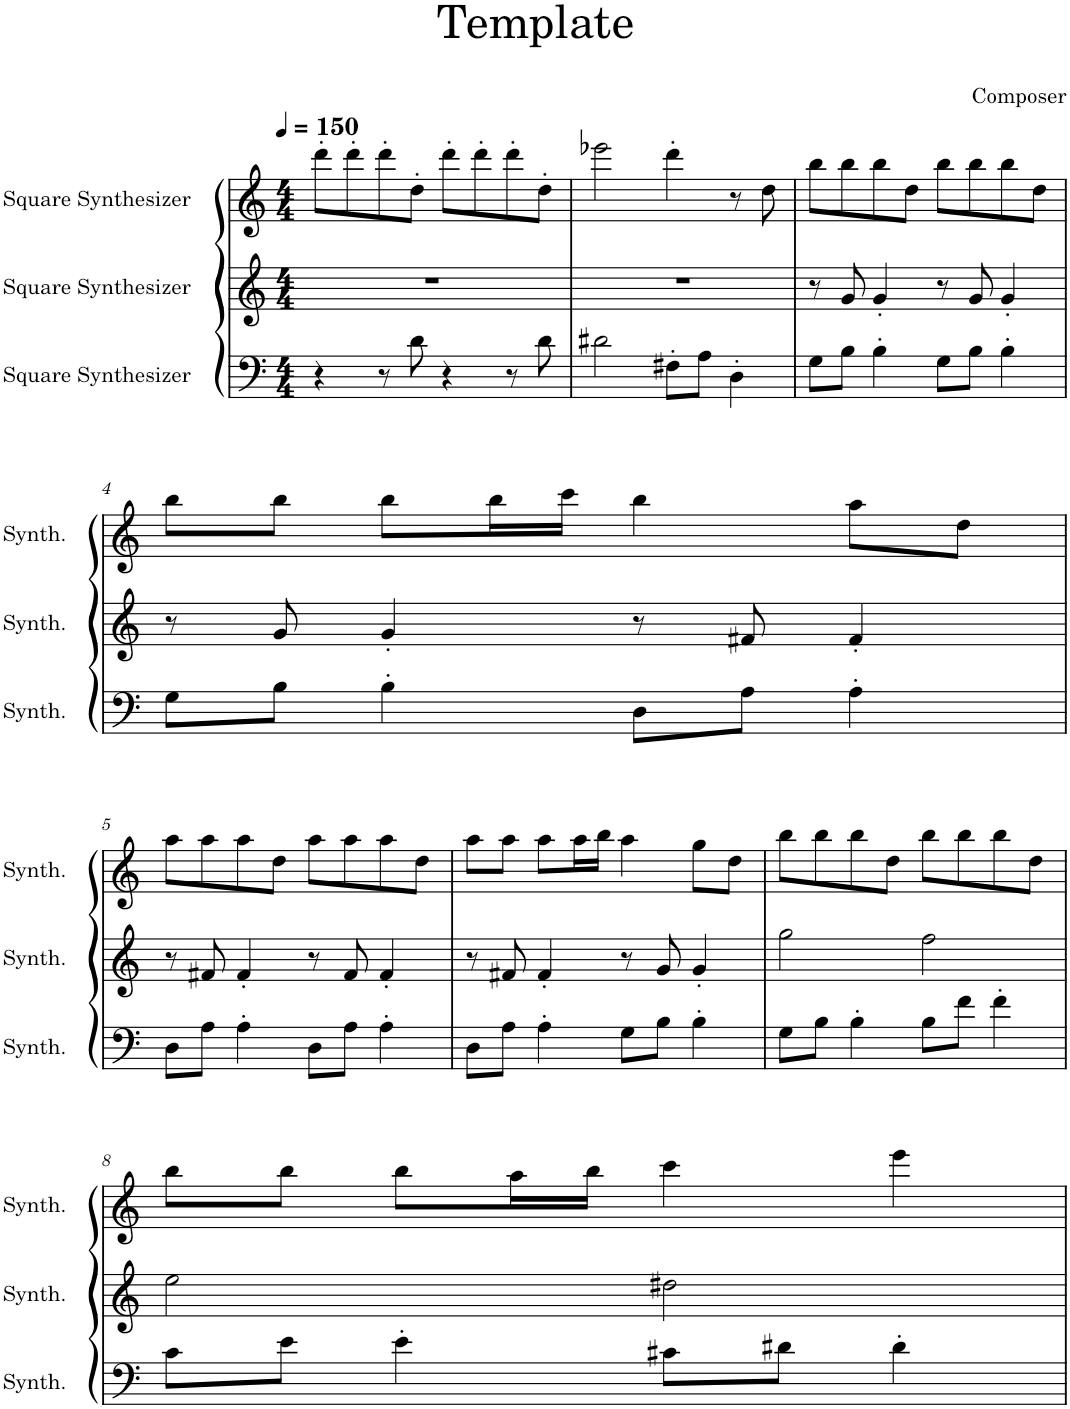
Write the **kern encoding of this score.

**kern	**kern	**kern
*part3	*part2	*part1
*staff3	*staff2	*staff1
*I"Square Synthesizer	*I"Square Synthesizer	*I"Square Synthesizer
*I'Synth.	*I'Synth.	*I'Synth.
*clefF4	*clefG2	*clefG2
*k[]	*k[]	*k[]
*M4/4	*M4/4	*M4/4
*MM150	*MM150	*MM150
=1	=1	=1
4r	1r	8ddd'\L
.	.	8ddd'\
8r	.	8ddd'\
8d\	.	8dd'\J
4r	.	8ddd'\L
.	.	8ddd'\
8r	.	8ddd'\
8d\	.	8dd'\J
=2	=2	=2
2d#X\	1r	2eee-X\
8F#X'\L	.	4ddd'\
8A\J	.	.
4D'\	.	8r
.	.	8dd\
=3	=3	=3
8G\L	8r	8bb\L
8B\J	8g/	8bb\
4B'\	4g'/	8bb\
.	.	8dd\J
8G\L	8r	8bb\L
8B\J	8g/	8bb\
4B'\	4g'/	8bb\
.	.	8dd\J
!!LO:LB:g=z
=4	=4	=4
8G\L	8r	8bb\L
8B\J	8g/	8bb\J
4B'\	4g'/	8bb\L
.	.	16bb\L
.	.	16ccc\JJ
8D\L	8r	4bb\
8A\J	8f#X/	.
4A'\	4f#'/	8aa\L
.	.	8dd\J
!!LO:LB:g=z
=5	=5	=5
8D\L	8r	8aa\L
8A\J	8f#X/	8aa\
4A'\	4f#'/	8aa\
.	.	8dd\J
8D\L	8r	8aa\L
8A\J	8f#/	8aa\
4A'\	4f#'/	8aa\
.	.	8dd\J
=6	=6	=6
8D\L	8r	8aa\L
8A\J	8f#X/	8aa\J
4A'\	4f#'/	8aa\L
.	.	16aa\L
.	.	16bb\JJ
8G\L	8r	4aa\
8B\J	8g/	.
4B'\	4g'/	8gg\L
.	.	8dd\J
=7	=7	=7
8G\L	2gg\	8bb\L
8B\J	.	8bb\
4B'\	.	8bb\
.	.	8dd\J
8B\L	2ff\	8bb\L
8f\J	.	8bb\
4f'\	.	8bb\
.	.	8dd\J
!!LO:LB:g=z
=8	=8	=8
8c\L	2ee\	8bb\L
8e\J	.	8bb\J
4e'\	.	8bb\L
.	.	16aa\L
.	.	16bb\JJ
8c#X\L	2dd#X\	4ccc\
8d#X\J	.	.
4d#'\	.	4eee\
=	=	=
*-	*-	*-
